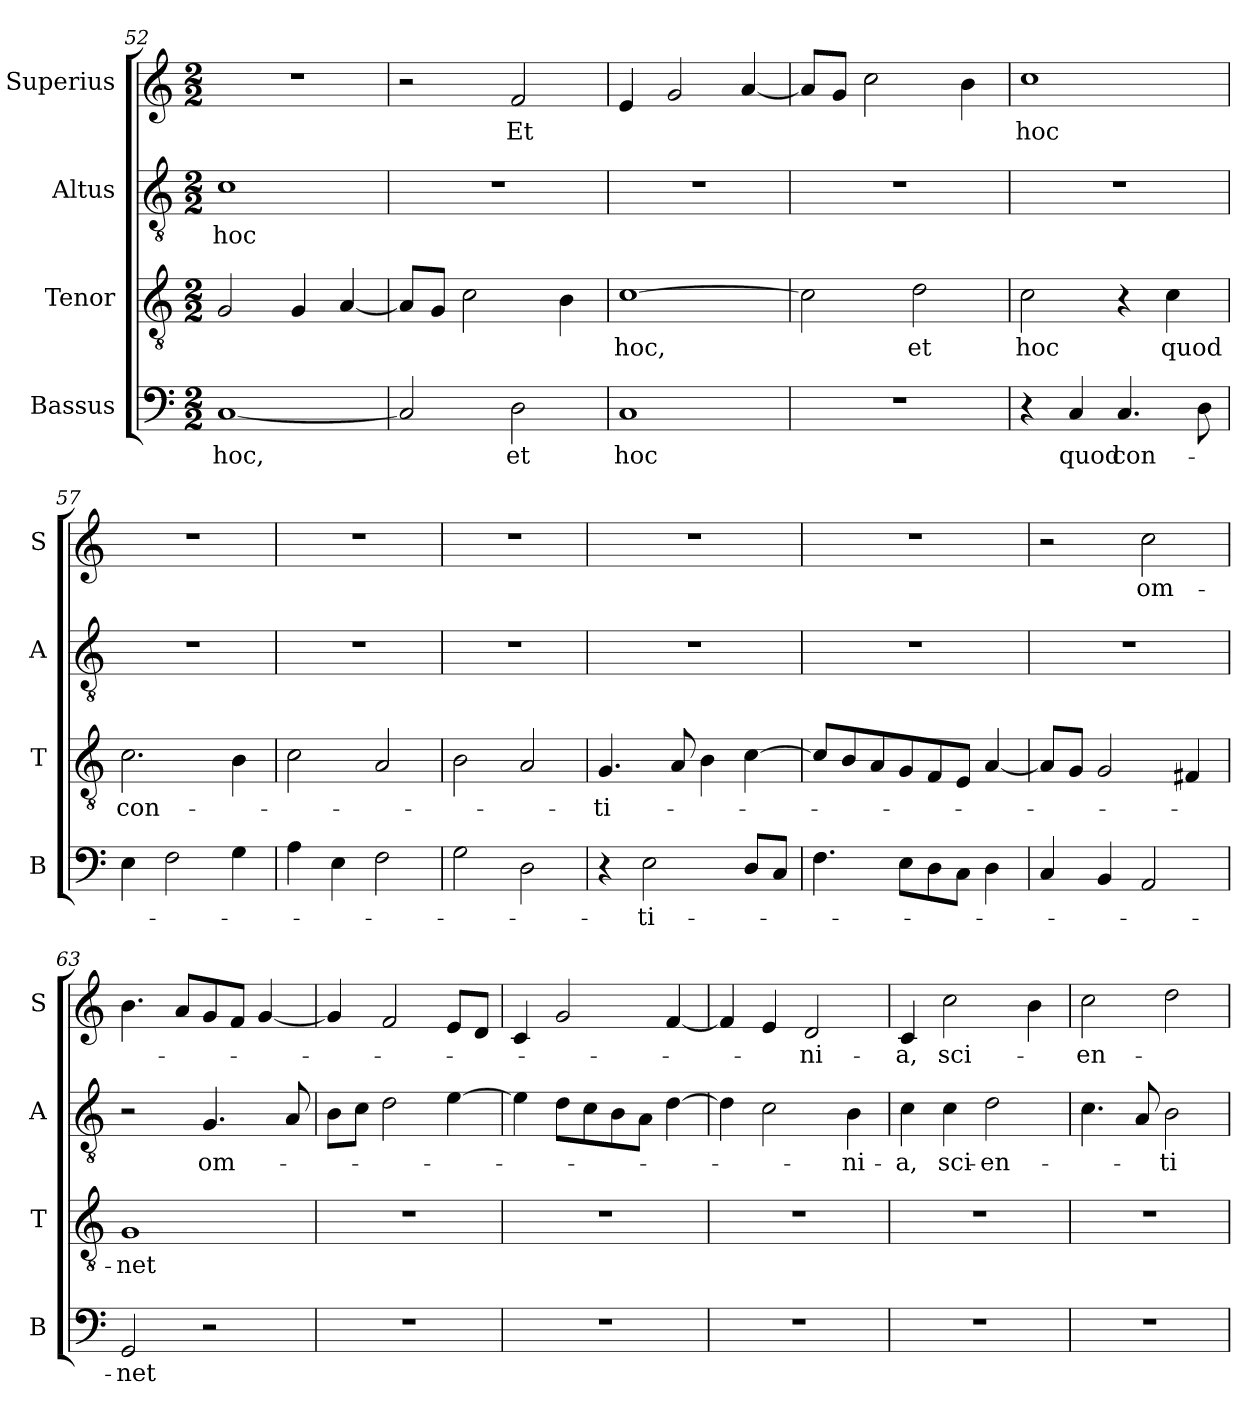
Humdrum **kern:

**kern	**text	**kern	**text	**kern	**text	**kern	**text
*part4	*part4	*part3	*part3	*part2	*part2	*part1	*part1
*staff4	*staff4	*staff3	*staff3	*staff2	*staff2	*staff1	*staff1
*I"Bassus	*	*I"Tenor	*	*I"Altus	*	*I"Superius	*
*I'B	*	*I'T	*	*I'A	*	*I'S	*
*clefF4	*	*clefGv2	*	*clefGv2	*	*clefG2	*
*k[]	*	*k[]	*	*k[]	*	*k[]	*
*M2/2	*	*M2/2	*	*M2/2	*	*M2/2	*
=52	=52	=52	=52	=52	=52	=52	=52
[1C	hoc,	2G	.	1c	hoc	1r	.
.	.	4G	.	.	.	.	.
.	.	[4A	.	.	.	.	.
=53	=53	=53	=53	=53	=53	=53	=53
2C]	.	8AL]	.	1r	.	2r	.
.	.	8GJ	.	.	.	.	.
.	.	2c	.	.	.	.	.
!	!LO:LY:i	!	!	!	!	!	!
2D	et	.	.	.	.	2f	Et
.	.	4B	.	.	.	.	.
=54	=54	=54	=54	=54	=54	=54	=54
!	!LO:LY:i	!	!	!	!	!	!
1C	hoc	[1c	hoc,	1r	.	4e	.
.	.	.	.	.	.	2g	.
.	.	.	.	.	.	[4a	.
=55	=55	=55	=55	=55	=55	=55	=55
1r	.	2c]	.	1r	.	8aL]	.
.	.	.	.	.	.	8gJ	.
.	.	.	.	.	.	2cc	.
!	!	!	!LO:LY:i	!	!	!	!
.	.	2d	et	.	.	.	.
.	.	.	.	.	.	4b	.
=56	=56	=56	=56	=56	=56	=56	=56
!	!	!	!LO:LY:i	!	!	!	!
4r	.	2c	hoc	1r	.	1cc	hoc
4C	quod	.	.	.	.	.	.
4.C	con-	4r	.	.	.	.	.
.	.	4c	quod	.	.	.	.
8D	.	.	.	.	.	.	.
=57	=57	=57	=57	=57	=57	=57	=57
4E	.	2.c	con-	1r	.	1r	.
2F	.	.	.	.	.	.	.
4G	.	4B	.	.	.	.	.
=58	=58	=58	=58	=58	=58	=58	=58
4A	.	2c	.	1r	.	1r	.
4E	.	.	.	.	.	.	.
2F	.	2A	.	.	.	.	.
=59	=59	=59	=59	=59	=59	=59	=59
2G	.	2B	.	1r	.	1r	.
2D	.	2A	.	.	.	.	.
=60	=60	=60	=60	=60	=60	=60	=60
4r	.	4.G	-ti-	1r	.	1r	.
2E	-ti-	.	.	.	.	.	.
.	.	8A	.	.	.	.	.
.	.	4B	.	.	.	.	.
8DL	.	[4c	.	.	.	.	.
8CJ	.	.	.	.	.	.	.
=61	=61	=61	=61	=61	=61	=61	=61
4.F	.	8cL]	.	1r	.	1r	.
.	.	8B	.	.	.	.	.
.	.	8A	.	.	.	.	.
8EL	.	8G	.	.	.	.	.
8D	.	8F	.	.	.	.	.
8CJ	.	8EJ	.	.	.	.	.
4D	.	[4A	.	.	.	.	.
=62	=62	=62	=62	=62	=62	=62	=62
4C	.	8AL]	.	1r	.	2r	.
.	.	8GJ	.	.	.	.	.
4BB	.	2G	.	.	.	.	.
2AA	.	.	.	.	.	2cc	om-
.	.	4F#X	.	.	.	.	.
=63	=63	=63	=63	=63	=63	=63	=63
2GG	-net	1G	-net	2r	.	4.b	.
.	.	.	.	.	.	8aL	.
2r	.	.	.	4.G	om-	8g	.
.	.	.	.	.	.	8fJ	.
.	.	.	.	.	.	[4g	.
.	.	.	.	8A	.	.	.
=64	=64	=64	=64	=64	=64	=64	=64
1r	.	1r	.	8BL	.	4g]	.
.	.	.	.	8cJ	.	.	.
.	.	.	.	2d	.	2f	.
.	.	.	.	[4e	.	8eL	.
.	.	.	.	.	.	8dJ	.
=65	=65	=65	=65	=65	=65	=65	=65
1r	.	1r	.	4e]	.	4c	.
.	.	.	.	8dL	.	2g	.
.	.	.	.	8c	.	.	.
.	.	.	.	8B	.	.	.
.	.	.	.	8AJ	.	.	.
.	.	.	.	[4d	.	[4f	.
=66	=66	=66	=66	=66	=66	=66	=66
1r	.	1r	.	4d]	.	4f]	.
.	.	.	.	2c	.	4e	.
.	.	.	.	.	.	2d	-ni-
.	.	.	.	4B	-ni-	.	.
=67	=67	=67	=67	=67	=67	=67	=67
1r	.	1r	.	4c	-a,	4c	-a,
.	.	.	.	4c	sci-	2cc	sci-
.	.	.	.	2d	-en-	.	.
.	.	.	.	.	.	4b	.
=68	=68	=68	=68	=68	=68	=68	=68
1r	.	1r	.	4.c	.	2cc	-en-
.	.	.	.	8A	.	.	.
.	.	.	.	2B	-ti-	2dd	.
=	=	=	=	=	=	=	=
*-	*-	*-	*-	*-	*-	*-	*-
